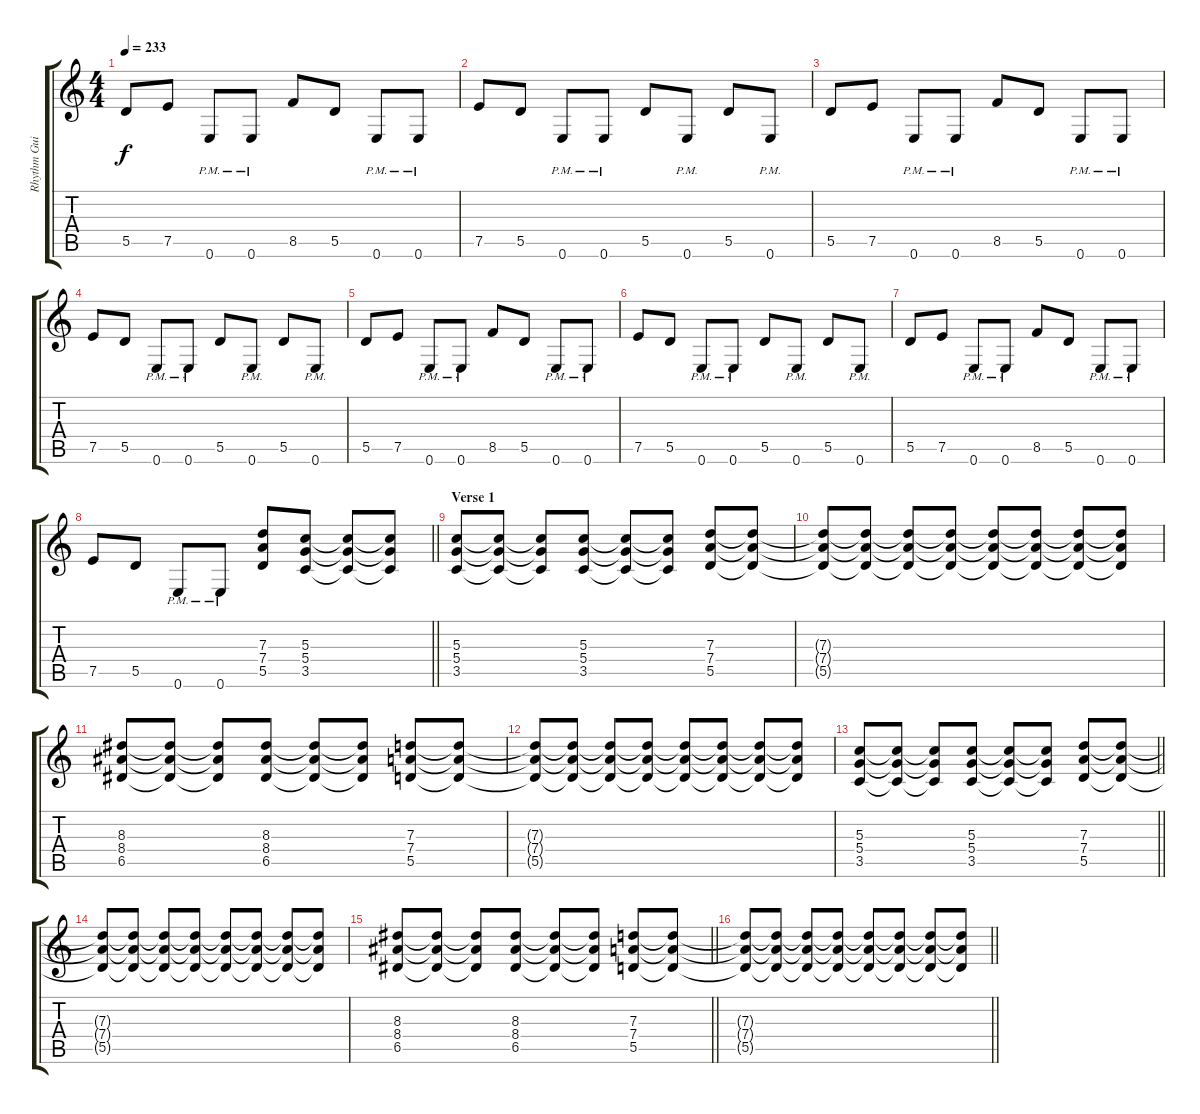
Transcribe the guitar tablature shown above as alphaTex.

\track ("Rhythm Guitar" "Rhythm Gui") {instrument overdrivenguitar}
\staff {score tabs}
\tuning (E4 B3 G3 D3 A2 E2) {hide}
\ts (4 4)
\tempo 233
\clef g2
\ks c
5.5.8{dy f} 7.5.8 0.6{pm}.8 0.6{pm}.8 8.5.8 5.5.8 0.6{pm}.8 0.6{pm}.8 |
7.5.8 5.5.8 0.6{pm}.8 0.6{pm}.8 5.5.8 0.6{pm}.8 5.5.8 0.6{pm}.8 |
5.5.8 7.5.8 0.6{pm}.8 0.6{pm}.8 8.5.8 5.5.8 0.6{pm}.8 0.6{pm}.8 |
7.5.8 5.5.8 0.6{pm}.8 0.6{pm}.8 5.5.8 0.6{pm}.8 5.5.8 0.6{pm}.8 |
5.5.8 7.5.8 0.6{pm}.8 0.6{pm}.8 8.5.8 5.5.8 0.6{pm}.8 0.6{pm}.8 |
7.5.8 5.5.8 0.6{pm}.8 0.6{pm}.8 5.5.8 0.6{pm}.8 5.5.8 0.6{pm}.8 |
5.5.8 7.5.8 0.6{pm}.8 0.6{pm}.8 8.5.8 5.5.8 0.6{pm}.8 0.6{pm}.8 |
\barLineRight lightlight
7.5.8 5.5.8 0.6{pm}.8 0.6{pm}.8 (7.3 7.4 5.5).8 (5.3 5.4 3.5).8 (5.3{t} 5.4{t} 3.5{t}).8 (5.3{t} 5.4{t} 3.5{t}).8 |
\section ("" "Verse 1")
(5.3 5.4 3.5).8 (5.3{t} 5.4{t} 3.5{t}).8 (5.3{t} 5.4{t} 3.5{t}).8 (5.3 5.4 3.5).8 (5.3{t} 5.4{t} 3.5{t}).8 (5.3{t} 5.4{t} 3.5{t}).8 (7.3 7.4 5.5).8 (7.3{t} 7.4{t} 5.5{t}).8 |
(7.3{t} 7.4{t} 5.5{t}).8 (7.3{t} 7.4{t} 5.5{t}).8 (7.3{t} 7.4{t} 5.5{t}).8 (7.3{t} 7.4{t} 5.5{t}).8 (7.3{t} 7.4{t} 5.5{t}).8 (7.3{t} 7.4{t} 5.5{t}).8 (7.3{t} 7.4{t} 5.5{t}).8 (7.3{t} 7.4{t} 5.5{t}).8 |
(8.3 8.4 6.5).8 (8.3{t} 8.4{t} 6.5{t}).8 (8.3{t} 8.4{t} 6.5{t}).8 (8.3 8.4 6.5).8 (8.3{t} 8.4{t} 6.5{t}).8 (8.3{t} 8.4{t} 6.5{t}).8 (7.3 7.4 5.5).8 (7.3{t} 7.4{t} 5.5{t}).8 |
(7.3{t} 7.4{t} 5.5{t}).8 (7.3{t} 7.4{t} 5.5{t}).8 (7.3{t} 7.4{t} 5.5{t}).8 (7.3{t} 7.4{t} 5.5{t}).8 (7.3{t} 7.4{t} 5.5{t}).8 (7.3{t} 7.4{t} 5.5{t}).8 (7.3{t} 7.4{t} 5.5{t}).8 (7.3{t} 7.4{t} 5.5{t}).8 |
\barLineRight lightlight
(5.3 5.4 3.5).8 (5.3{t} 5.4{t} 3.5{t}).8 (5.3{t} 5.4{t} 3.5{t}).8 (5.3 5.4 3.5).8 (5.3{t} 5.4{t} 3.5{t}).8 (5.3{t} 5.4{t} 3.5{t}).8 (7.3 7.4 5.5).8 (7.3{t} 7.4{t} 5.5{t}).8 |
(7.3{t} 7.4{t} 5.5{t}).8 (7.3{t} 7.4{t} 5.5{t}).8 (7.3{t} 7.4{t} 5.5{t}).8 (7.3{t} 7.4{t} 5.5{t}).8 (7.3{t} 7.4{t} 5.5{t}).8 (7.3{t} 7.4{t} 5.5{t}).8 (7.3{t} 7.4{t} 5.5{t}).8 (7.3{t} 7.4{t} 5.5{t}).8 |
\barLineRight lightlight
(8.3 8.4 6.5).8 (8.3{t} 8.4{t} 6.5{t}).8 (8.3{t} 8.4{t} 6.5{t}).8 (8.3 8.4 6.5).8 (8.3{t} 8.4{t} 6.5{t}).8 (8.3{t} 8.4{t} 6.5{t}).8 (7.3 7.4 5.5).8 (7.3{t} 7.4{t} 5.5{t}).8 |
\barLineRight lightlight
(7.3{t} 7.4{t} 5.5{t}).8 (7.3{t} 7.4{t} 5.5{t}).8 (7.3{t} 7.4{t} 5.5{t}).8 (7.3{t} 7.4{t} 5.5{t}).8 (7.3{t} 7.4{t} 5.5{t}).8 (7.3{t} 7.4{t} 5.5{t}).8 (7.3{t} 7.4{t} 5.5{t}).8 (7.3{t} 7.4{t} 5.5{t}).8
